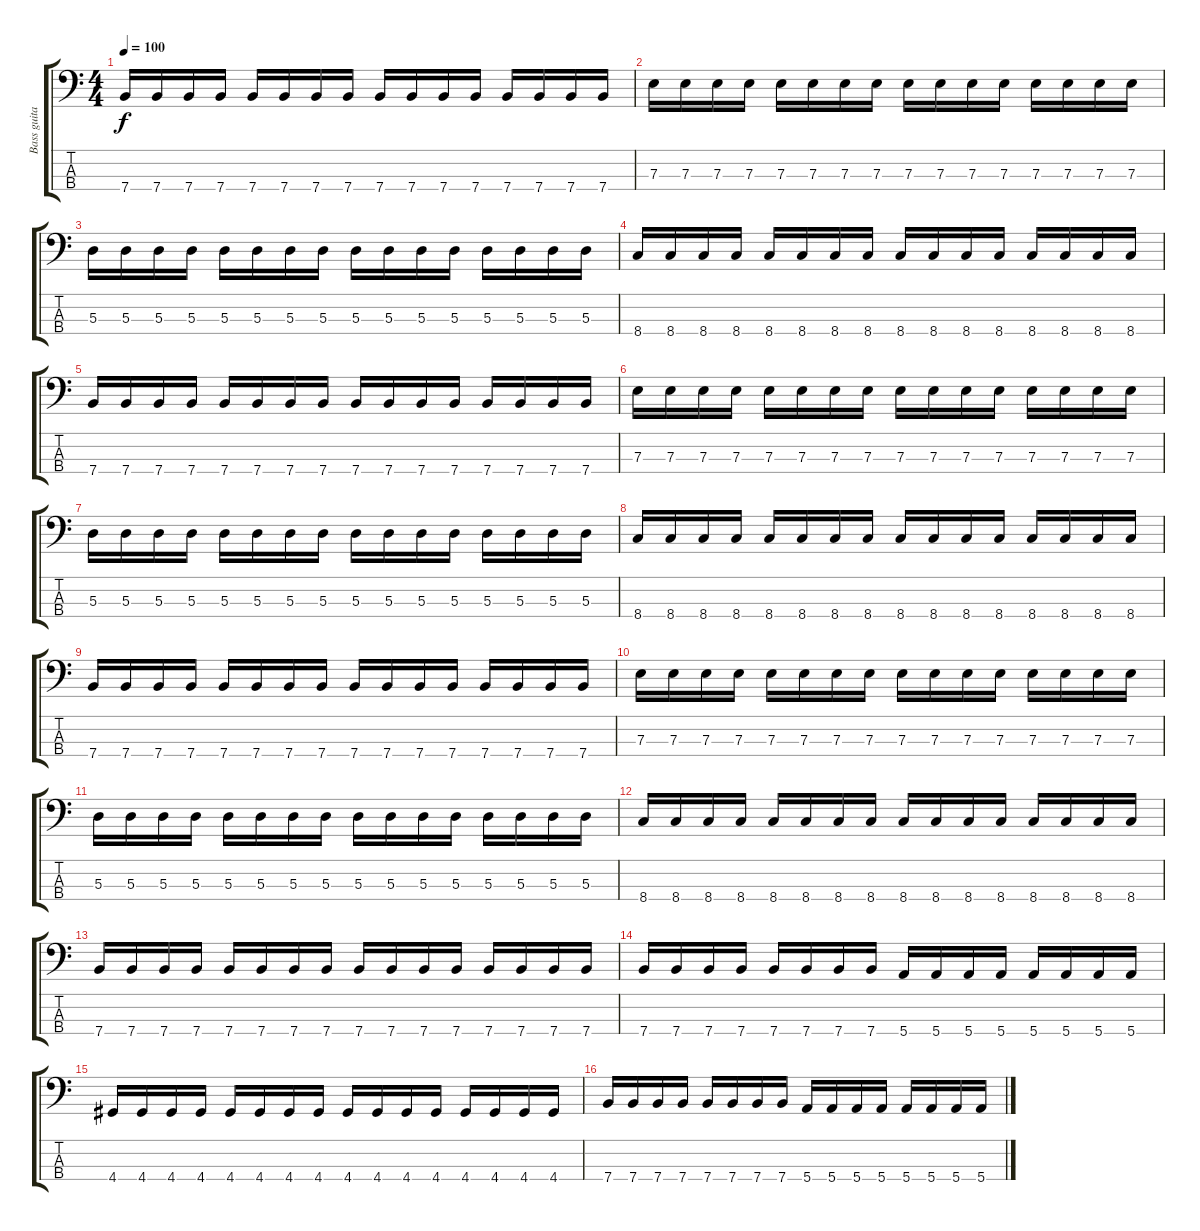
\track ("Bass guitar" "Bass guita") {instrument electricbasspick}
\staff {score tabs}
\tuning (G2 D2 A1 E1) {hide}
\ts (4 4)
\tempo 100
\clef f4
\ks c
7.4.16{dy f} 7.4.16 7.4.16 7.4.16 7.4.16 7.4.16 7.4.16 7.4.16 7.4.16 7.4.16 7.4.16 7.4.16 7.4.16 7.4.16 7.4.16 7.4.16 |
7.3.16 7.3.16 7.3.16 7.3.16 7.3.16 7.3.16 7.3.16 7.3.16 7.3.16 7.3.16 7.3.16 7.3.16 7.3.16 7.3.16 7.3.16 7.3.16 |
5.3.16 5.3.16 5.3.16 5.3.16 5.3.16 5.3.16 5.3.16 5.3.16 5.3.16 5.3.16 5.3.16 5.3.16 5.3.16 5.3.16 5.3.16 5.3.16 |
8.4.16 8.4.16 8.4.16 8.4.16 8.4.16 8.4.16 8.4.16 8.4.16 8.4.16 8.4.16 8.4.16 8.4.16 8.4.16 8.4.16 8.4.16 8.4.16 |
7.4.16 7.4.16 7.4.16 7.4.16 7.4.16 7.4.16 7.4.16 7.4.16 7.4.16 7.4.16 7.4.16 7.4.16 7.4.16 7.4.16 7.4.16 7.4.16 |
7.3.16 7.3.16 7.3.16 7.3.16 7.3.16 7.3.16 7.3.16 7.3.16 7.3.16 7.3.16 7.3.16 7.3.16 7.3.16 7.3.16 7.3.16 7.3.16 |
5.3.16 5.3.16 5.3.16 5.3.16 5.3.16 5.3.16 5.3.16 5.3.16 5.3.16 5.3.16 5.3.16 5.3.16 5.3.16 5.3.16 5.3.16 5.3.16 |
8.4.16 8.4.16 8.4.16 8.4.16 8.4.16 8.4.16 8.4.16 8.4.16 8.4.16 8.4.16 8.4.16 8.4.16 8.4.16 8.4.16 8.4.16 8.4.16 |
7.4.16 7.4.16 7.4.16 7.4.16 7.4.16 7.4.16 7.4.16 7.4.16 7.4.16 7.4.16 7.4.16 7.4.16 7.4.16 7.4.16 7.4.16 7.4.16 |
7.3.16 7.3.16 7.3.16 7.3.16 7.3.16 7.3.16 7.3.16 7.3.16 7.3.16 7.3.16 7.3.16 7.3.16 7.3.16 7.3.16 7.3.16 7.3.16 |
5.3.16 5.3.16 5.3.16 5.3.16 5.3.16 5.3.16 5.3.16 5.3.16 5.3.16 5.3.16 5.3.16 5.3.16 5.3.16 5.3.16 5.3.16 5.3.16 |
8.4.16 8.4.16 8.4.16 8.4.16 8.4.16 8.4.16 8.4.16 8.4.16 8.4.16 8.4.16 8.4.16 8.4.16 8.4.16 8.4.16 8.4.16 8.4.16 |
7.4.16 7.4.16 7.4.16 7.4.16 7.4.16 7.4.16 7.4.16 7.4.16 7.4.16 7.4.16 7.4.16 7.4.16 7.4.16 7.4.16 7.4.16 7.4.16 |
7.4.16 7.4.16 7.4.16 7.4.16 7.4.16 7.4.16 7.4.16 7.4.16 5.4.16 5.4.16 5.4.16 5.4.16 5.4.16 5.4.16 5.4.16 5.4.16 |
4.4.16 4.4.16 4.4.16 4.4.16 4.4.16 4.4.16 4.4.16 4.4.16 4.4.16 4.4.16 4.4.16 4.4.16 4.4.16 4.4.16 4.4.16 4.4.16 |
7.4.16 7.4.16 7.4.16 7.4.16 7.4.16 7.4.16 7.4.16 7.4.16 5.4.16 5.4.16 5.4.16 5.4.16 5.4.16 5.4.16 5.4.16 5.4.16
